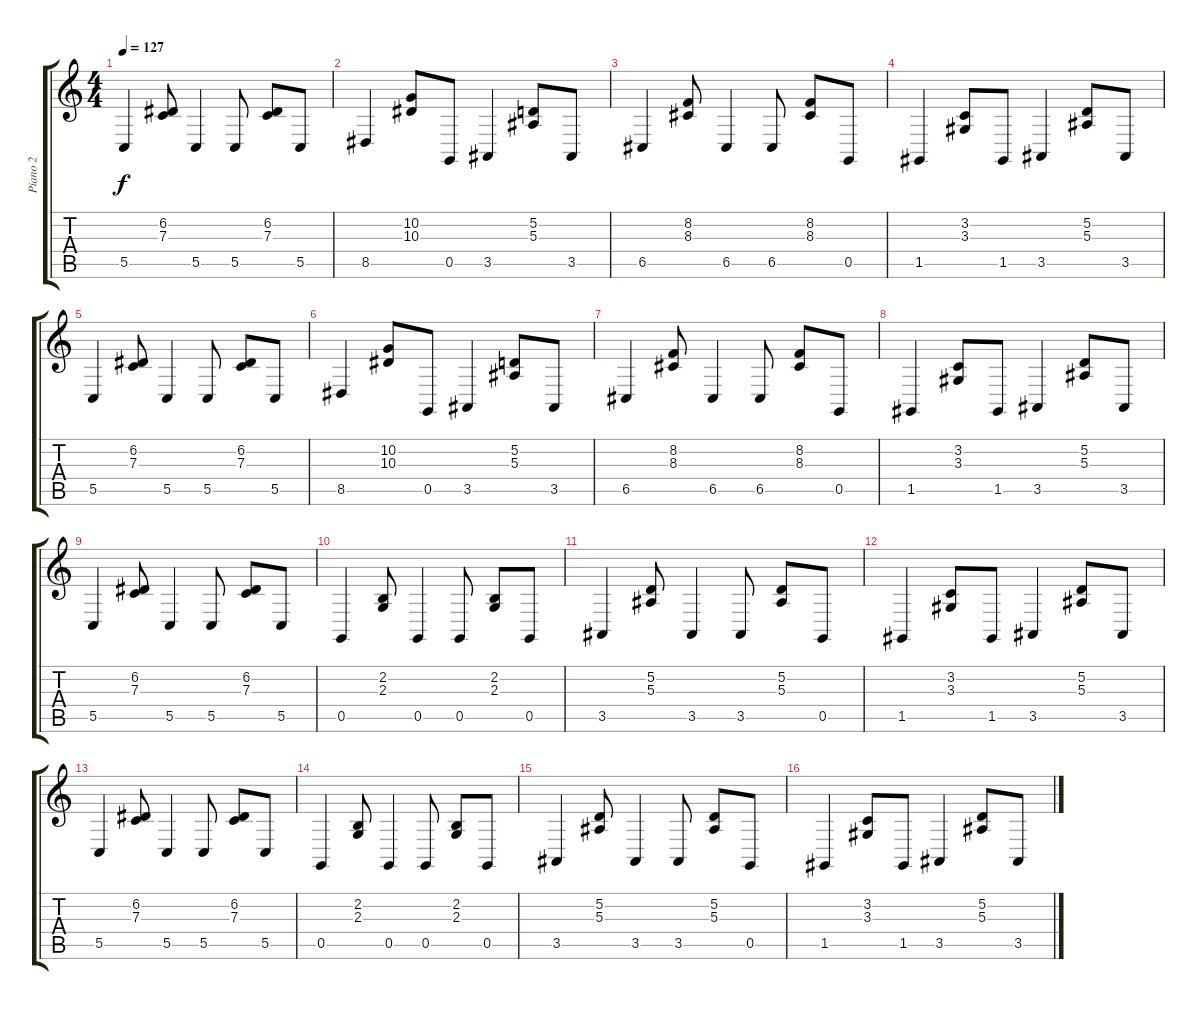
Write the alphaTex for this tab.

\track ("Piano 2" "Piano 2") {instrument honkytonkpiano}
\staff {score tabs}
\tuning (D4 A3 F3 C3 G2 C2) {hide}
\ts (4 4)
\tempo 127
\clef g2
\ks c
5.5.4{dy f} (6.2 7.3).8 5.5.4 5.5.8 (6.2 7.3).8 5.5.8 |
8.5.4 (10.2 10.3).8 0.5.8 3.5.4 (5.2 5.3).8 3.5.8 |
6.5.4 (8.2 8.3).8 6.5.4 6.5.8 (8.2 8.3).8 0.5.8 |
1.5.4 (3.2 3.3).8 1.5.8 3.5.4 (5.2 5.3).8 3.5.8 |
5.5.4 (6.2 7.3).8 5.5.4 5.5.8 (6.2 7.3).8 5.5.8 |
8.5.4 (10.2 10.3).8 0.5.8 3.5.4 (5.2 5.3).8 3.5.8 |
6.5.4 (8.2 8.3).8 6.5.4 6.5.8 (8.2 8.3).8 0.5.8 |
1.5.4 (3.2 3.3).8 1.5.8 3.5.4 (5.2 5.3).8 3.5.8 |
5.5.4 (6.2 7.3).8 5.5.4 5.5.8 (6.2 7.3).8 5.5.8 |
0.5.4 (2.2 2.3).8 0.5.4 0.5.8 (2.2 2.3).8 0.5.8 |
3.5.4 (5.2 5.3).8 3.5.4 3.5.8 (5.2 5.3).8 0.5.8 |
1.5.4 (3.2 3.3).8 1.5.8 3.5.4 (5.2 5.3).8 3.5.8 |
5.5.4 (6.2 7.3).8 5.5.4 5.5.8 (6.2 7.3).8 5.5.8 |
0.5.4 (2.2 2.3).8 0.5.4 0.5.8 (2.2 2.3).8 0.5.8 |
3.5.4 (5.2 5.3).8 3.5.4 3.5.8 (5.2 5.3).8 0.5.8 |
1.5.4 (3.2 3.3).8 1.5.8 3.5.4 (5.2 5.3).8 3.5.8
